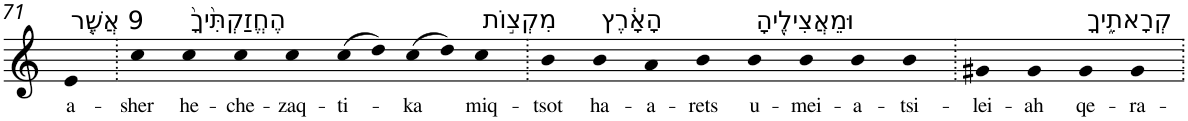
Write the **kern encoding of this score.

**kern	**text
*part1	*part1
*staff1	*staff1
*I"Piano	*
*I'Pno	*
!!LO:PB:g=z
*clefG2	*
*k[]	*
=71	=71
!LO:TX:a:t=9 אֲשֶׁ֤ר	!
!	!LO:LY:b
4e	a-
=72.	=72.
!	!LO:LY:b
4cc	-sher
!LO:TX:a:t=הֶחֱזַקְתִּ֙יךָ֙	!
!	!LO:LY:b
4cc	he-
!	!LO:LY:b
4cc	-che-
!	!LO:LY:b
4cc	-zaq-
!	!LO:LY:b
(8cc	-ti-
8dd)	.
!	!LO:LY:b
(8cc	-ka
8dd)	.
!LO:TX:a:t=מִקְצ֣וֹת	!
!	!LO:LY:b
4cc	miq-
=73.	=73.
!	!LO:LY:b
4b	-tsot
!LO:TX:a:t=הָאָ֔רֶץ	!
!	!LO:LY:b
4b	ha-
!	!LO:LY:b
4a	-a-
!	!LO:LY:b
4b	-rets
!LO:TX:a:t=וּמֵאֲצִילֶ֖יהָ	!
!	!LO:LY:b
4b	u-
!	!LO:LY:b
4b	-mei-
!	!LO:LY:b
4b	-a-
!	!LO:LY:b
4b	-tsi-
=74.	=74.
!	!LO:LY:b
4g#X	-lei-
!	!LO:LY:b
4g#	-ah
!LO:TX:a:t=קְרָאתִ֑יךָ	!
!	!LO:LY:b
4g#	qe-
!	!LO:LY:b
4g#	-ra-
=.	=.
*-	*-
